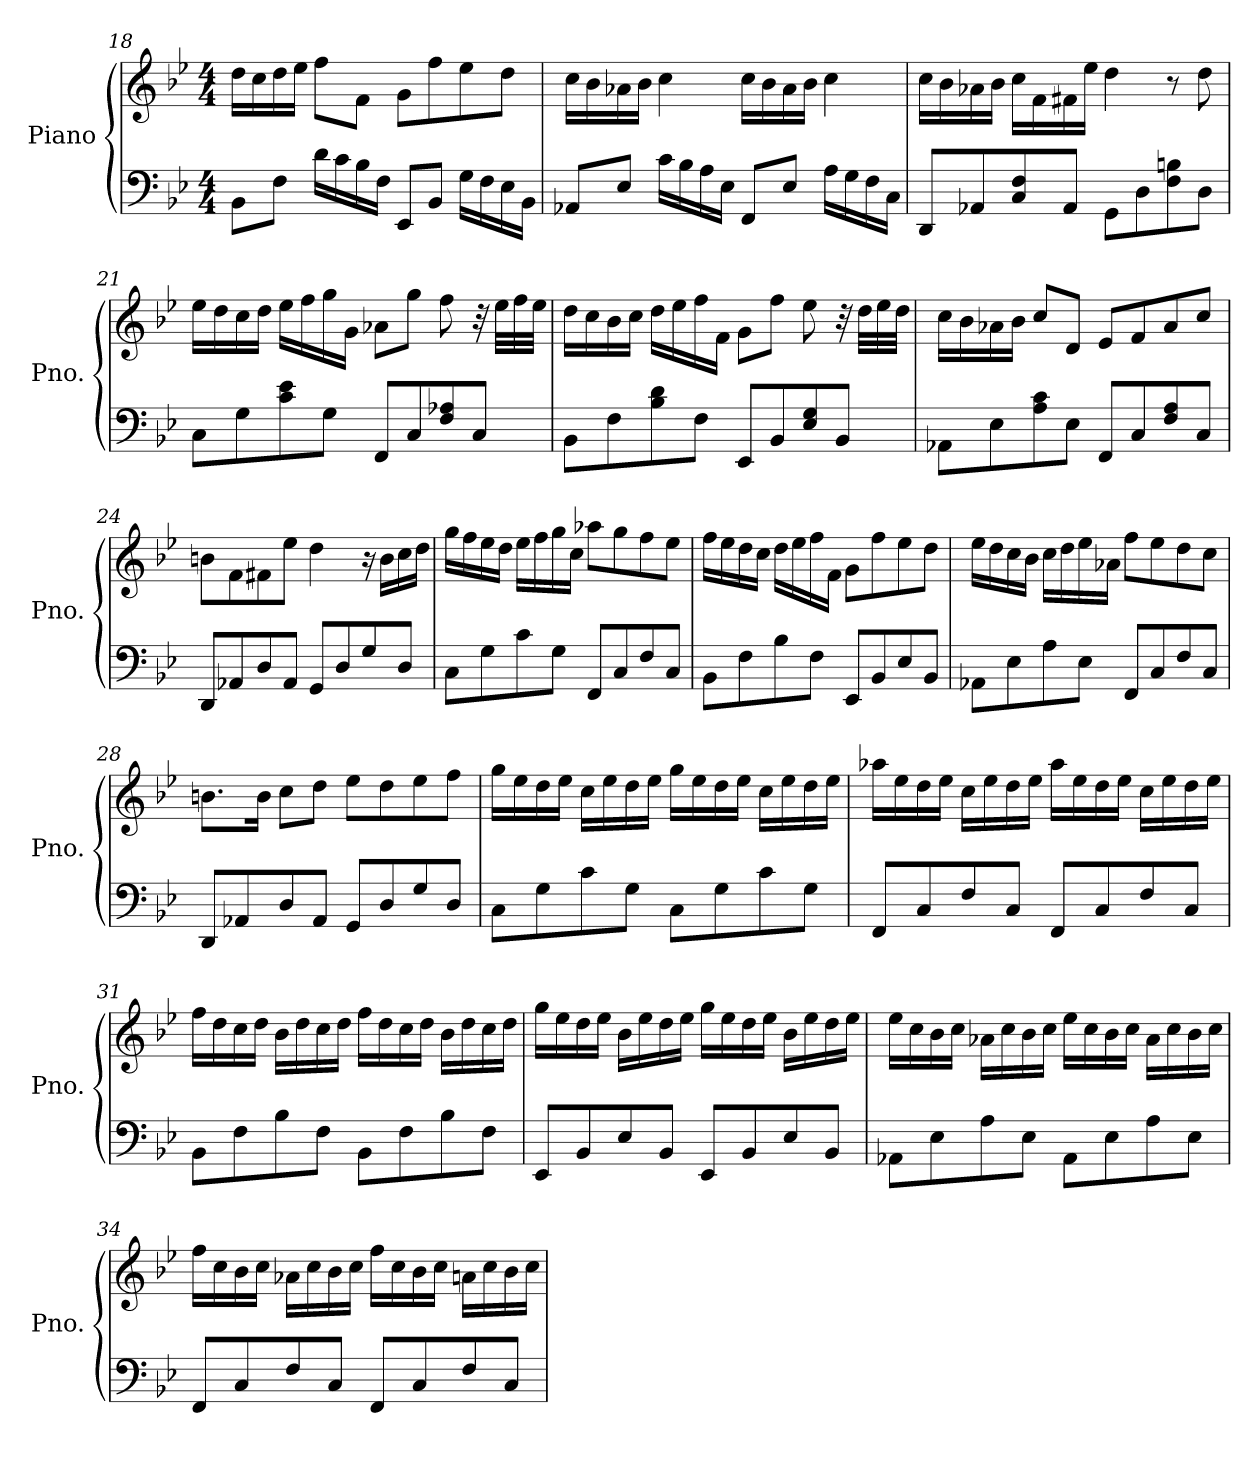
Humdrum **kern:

**kern	**kern
*part1	*part1
*staff2	*staff1
*I"Piano	*
*I'Pno.	*
*clefF4	*clefG2
*k[b-e-]	*k[b-e-]
*M4/4	*M4/4
=18	=18
8BB-\L	16dd\LL
.	16cc\
8F\J	16dd\
.	16ee-\JJ
16d\LL	8ff\L
16c\	.
16B-\	8f\J
16F\JJ	.
8EE-/L	8g\L
8BB-/J	8ff\
16G\LL	8ee-\
16F\	.
16E-\	8dd\J
16BB-\JJ	.
=19	=19
8AA-X/L	16cc\LL
.	16b-\
8E-/J	16a-X\
.	16b-\JJ
16c\LL	4cc\
16B-\	.
16A\	.
16E-\JJ	.
8FF/L	16cc\LL
.	16b-\
8E-/J	16a-\
.	16b-\JJ
16A\LL	4cc\
16G\	.
16F\	.
16C\JJ	.
!!LO:LB:g=z
=20	=20
8DD/L	16cc\LL
.	16b-\
8AA-X/	16a-X\
.	16b-\JJ
8C/ 8F/	16cc\LL
.	16f\
8AA-/J	16f#X\
.	16ee-\JJ
8GG\L	4dd\
8D\	.
8F\ 8Bn\	8r
8D\J	8dd\
=21	=21
8C\L	16ee-\LL
.	16dd\
8G\	16cc\
.	16dd\JJ
8c\ 8e-\	16ee-\LL
.	16ff\
8G\J	16gg\
.	16g\JJ
8FF/L	8a-X\L
8C/	8gg\J
8F/ 8A-X/	8ff\
8C/J	32r
.	32ee-\LLL
.	32ff\
.	32ee-\JJJ
=22	=22
8BB-\L	16dd\LL
.	16cc\
8F\	16b-\
.	16cc\JJ
8B-\ 8d\	16dd\LL
.	16ee-\
8F\J	16ff\
.	16f\JJ
8EE-/L	8g\L
8BB-/	8ff\J
8E-/ 8G/	8ee-\
8BB-/J	32r
.	32dd\LLL
.	32ee-\
.	32dd\JJJ
!!LO:PB:g=z
=23	=23
8AA-X\L	16cc\LL
.	16b-\
8E-\	16a-X\
.	16b-\JJ
8A\ 8c\	8cc/L
8E-\J	8d/J
8FF/L	8e-/L
8C/	8f/
8F/ 8A/	8a-/
8C/J	8cc/J
=24	=24
8DD/L	8bn\L
8AA-X/	8f\
8D/	8f#X\
8AA-/J	8ee-\J
8GG/L	4dd\
8D/	.
8G/	16r
.	16b\LL
8D/J	16cc\
.	16dd\JJ
=25	=25
8C\L	16gg\LL
.	16ff\
8G\	16ee-\
.	16dd\JJ
8c\	16ee-\LL
.	16ff\
8G\J	16gg\
.	16cc\JJ
8FF/L	8aa-X\L
8C/	8gg\
8F/	8ff\
8C/J	8ee-\J
!!LO:LB:g=z
=26	=26
8BB-\L	16ff\LL
.	16ee-\
8F\	16dd\
.	16cc\JJ
8B-\	16dd\LL
.	16ee-\
8F\J	16ff\
.	16f\JJ
8EE-/L	8g\L
8BB-/	8ff\
8E-/	8ee-\
8BB-/J	8dd\J
=27	=27
8AA-X\L	16ee-\LL
.	16dd\
8E-\	16cc\
.	16b-\JJ
8A\	16cc\LL
.	16dd\
8E-\J	16ee-\
.	16a-X\JJ
8FF/L	8ff\L
8C/	8ee-\
8F/	8dd\
8C/J	8cc\J
=28	=28
8DD/L	8.bn\L
8AA-X/	.
.	16b\Jk
8D/	8cc\L
8AA-/J	8dd\J
8GG/L	8ee-\L
8D/	8dd\
8G/	8ee-\
8D/J	8ff\J
!!LO:LB:g=z
=29	=29
8C\L	16gg\LL
.	16ee-\
8G\	16dd\
.	16ee-\JJ
8c\	16cc\LL
.	16ee-\
8G\J	16dd\
.	16ee-\JJ
8C\L	16gg\LL
.	16ee-\
8G\	16dd\
.	16ee-\JJ
8c\	16cc\LL
.	16ee-\
8G\J	16dd\
.	16ee-\JJ
=30	=30
8FF/L	16aa-X\LL
.	16ee-\
8C/	16dd\
.	16ee-\JJ
8F/	16cc\LL
.	16ee-\
8C/J	16dd\
.	16ee-\JJ
8FF/L	16aa-\LL
.	16ee-\
8C/	16dd\
.	16ee-\JJ
8F/	16cc\LL
.	16ee-\
8C/J	16dd\
.	16ee-\JJ
=31	=31
8BB-\L	16ff\LL
.	16dd\
8F\	16cc\
.	16dd\JJ
8B-\	16b-\LL
.	16dd\
8F\J	16cc\
.	16dd\JJ
8BB-\L	16ff\LL
.	16dd\
8F\	16cc\
.	16dd\JJ
8B-\	16b-\LL
.	16dd\
8F\J	16cc\
.	16dd\JJ
!!LO:LB:g=z
=32	=32
8EE-/L	16gg\LL
.	16ee-\
8BB-/	16dd\
.	16ee-\JJ
8E-/	16b-\LL
.	16ee-\
8BB-/J	16dd\
.	16ee-\JJ
8EE-/L	16gg\LL
.	16ee-\
8BB-/	16dd\
.	16ee-\JJ
8E-/	16b-\LL
.	16ee-\
8BB-/J	16dd\
.	16ee-\JJ
=33	=33
8AA-X\L	16ee-\LL
.	16cc\
8E-\	16b-\
.	16cc\JJ
8A\	16a-X\LL
.	16cc\
8E-\J	16b-\
.	16cc\JJ
8AA-\L	16ee-\LL
.	16cc\
8E-\	16b-\
.	16cc\JJ
8A\	16a-\LL
.	16cc\
8E-\J	16b-\
.	16cc\JJ
!!LO:LB:g=z
=34	=34
8FF/L	16ff\LL
.	16cc\
8C/	16b-\
.	16cc\JJ
8F/	16a-X\LL
.	16cc\
8C/J	16b-\
.	16cc\JJ
8FF/L	16ff\LL
.	16cc\
8C/	16b-\
.	16cc\JJ
8F/	16an\LL
.	16cc\
8C/J	16b-\
.	16cc\JJ
=	=
*-	*-
